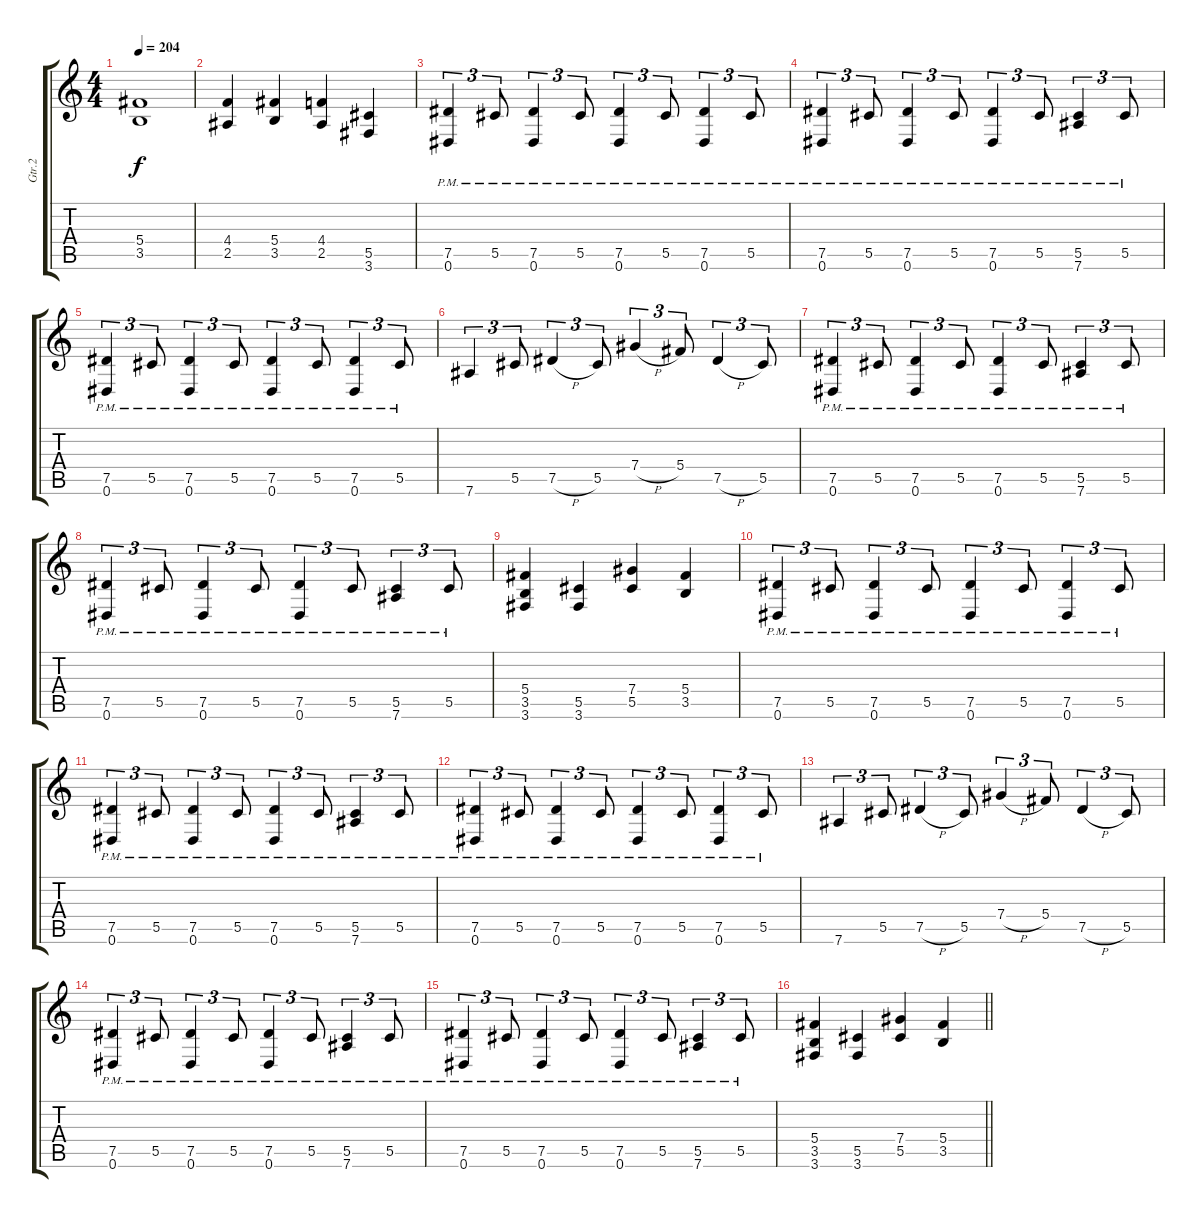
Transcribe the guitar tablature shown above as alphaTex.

\track ("Gtr.2" "Gtr.2") {instrument distortionguitar}
\staff {score tabs}
\tuning (Eb4 Bb3 Gb3 Db3 Ab2 Eb2) {hide}
\ts (4 4)
\tempo 204
\clef g2
\ks c
(5.4 3.5).1{dy f} |
(4.4 2.5).4 (5.4 3.5).4 (4.4 2.5).4 (5.5 3.6).4 |
(7.5{pm} 0.6{pm}).4{tu (3 2)} 5.5{pm}.8{tu (3 2)} (7.5{pm} 0.6{pm}).4{tu (3 2)} 5.5{pm}.8{tu (3 2)} (7.5{pm} 0.6{pm}).4{tu (3 2)} 5.5{pm}.8{tu (3 2)} (7.5{pm} 0.6{pm}).4{tu (3 2)} 5.5{pm}.8{tu (3 2)} |
(7.5{pm} 0.6{pm}).4{tu (3 2)} 5.5{pm}.8{tu (3 2)} (7.5{pm} 0.6{pm}).4{tu (3 2)} 5.5{pm}.8{tu (3 2)} (7.5{pm} 0.6{pm}).4{tu (3 2)} 5.5{pm}.8{tu (3 2)} (5.5{pm} 7.6{pm}).4{tu (3 2)} 5.5{pm}.8{tu (3 2)} |
(7.5{pm} 0.6{pm}).4{tu (3 2)} 5.5{pm}.8{tu (3 2)} (7.5{pm} 0.6{pm}).4{tu (3 2)} 5.5{pm}.8{tu (3 2)} (7.5{pm} 0.6{pm}).4{tu (3 2)} 5.5{pm}.8{tu (3 2)} (7.5{pm} 0.6{pm}).4{tu (3 2)} 5.5{pm}.8{tu (3 2)} |
7.6.4{tu (3 2)} 5.5.8{tu (3 2)} 7.5{h}.4{tu (3 2)} 5.5.8{tu (3 2)} 7.4{h}.4{tu (3 2)} 5.4.8{tu (3 2)} 7.5{h}.4{tu (3 2)} 5.5.8{tu (3 2)} |
(7.5{pm} 0.6{pm}).4{tu (3 2)} 5.5{pm}.8{tu (3 2)} (7.5{pm} 0.6{pm}).4{tu (3 2)} 5.5{pm}.8{tu (3 2)} (7.5{pm} 0.6{pm}).4{tu (3 2)} 5.5{pm}.8{tu (3 2)} (5.5{pm} 7.6{pm}).4{tu (3 2)} 5.5{pm}.8{tu (3 2)} |
(7.5{pm} 0.6{pm}).4{tu (3 2)} 5.5{pm}.8{tu (3 2)} (7.5{pm} 0.6{pm}).4{tu (3 2)} 5.5{pm}.8{tu (3 2)} (7.5{pm} 0.6{pm}).4{tu (3 2)} 5.5{pm}.8{tu (3 2)} (5.5{pm} 7.6{pm}).4{tu (3 2)} 5.5{pm}.8{tu (3 2)} |
(5.4 3.5 3.6).4 (5.5 3.6).4 (7.4 5.5).4 (5.4 3.5).4 |
(7.5{pm} 0.6{pm}).4{tu (3 2)} 5.5{pm}.8{tu (3 2)} (7.5{pm} 0.6{pm}).4{tu (3 2)} 5.5{pm}.8{tu (3 2)} (7.5{pm} 0.6{pm}).4{tu (3 2)} 5.5{pm}.8{tu (3 2)} (7.5{pm} 0.6{pm}).4{tu (3 2)} 5.5{pm}.8{tu (3 2)} |
(7.5{pm} 0.6{pm}).4{tu (3 2)} 5.5{pm}.8{tu (3 2)} (7.5{pm} 0.6{pm}).4{tu (3 2)} 5.5{pm}.8{tu (3 2)} (7.5{pm} 0.6{pm}).4{tu (3 2)} 5.5{pm}.8{tu (3 2)} (5.5{pm} 7.6{pm}).4{tu (3 2)} 5.5{pm}.8{tu (3 2)} |
(7.5{pm} 0.6{pm}).4{tu (3 2)} 5.5{pm}.8{tu (3 2)} (7.5{pm} 0.6{pm}).4{tu (3 2)} 5.5{pm}.8{tu (3 2)} (7.5{pm} 0.6{pm}).4{tu (3 2)} 5.5{pm}.8{tu (3 2)} (7.5{pm} 0.6{pm}).4{tu (3 2)} 5.5{pm}.8{tu (3 2)} |
7.6.4{tu (3 2)} 5.5.8{tu (3 2)} 7.5{h}.4{tu (3 2)} 5.5.8{tu (3 2)} 7.4{h}.4{tu (3 2)} 5.4.8{tu (3 2)} 7.5{h}.4{tu (3 2)} 5.5.8{tu (3 2)} |
(7.5{pm} 0.6{pm}).4{tu (3 2)} 5.5{pm}.8{tu (3 2)} (7.5{pm} 0.6{pm}).4{tu (3 2)} 5.5{pm}.8{tu (3 2)} (7.5{pm} 0.6{pm}).4{tu (3 2)} 5.5{pm}.8{tu (3 2)} (5.5{pm} 7.6{pm}).4{tu (3 2)} 5.5{pm}.8{tu (3 2)} |
(7.5{pm} 0.6{pm}).4{tu (3 2)} 5.5{pm}.8{tu (3 2)} (7.5{pm} 0.6{pm}).4{tu (3 2)} 5.5{pm}.8{tu (3 2)} (7.5{pm} 0.6{pm}).4{tu (3 2)} 5.5{pm}.8{tu (3 2)} (5.5{pm} 7.6{pm}).4{tu (3 2)} 5.5{pm}.8{tu (3 2)} |
\barLineRight lightlight
(5.4 3.5 3.6).4 (5.5 3.6).4 (7.4 5.5).4 (5.4 3.5).4
